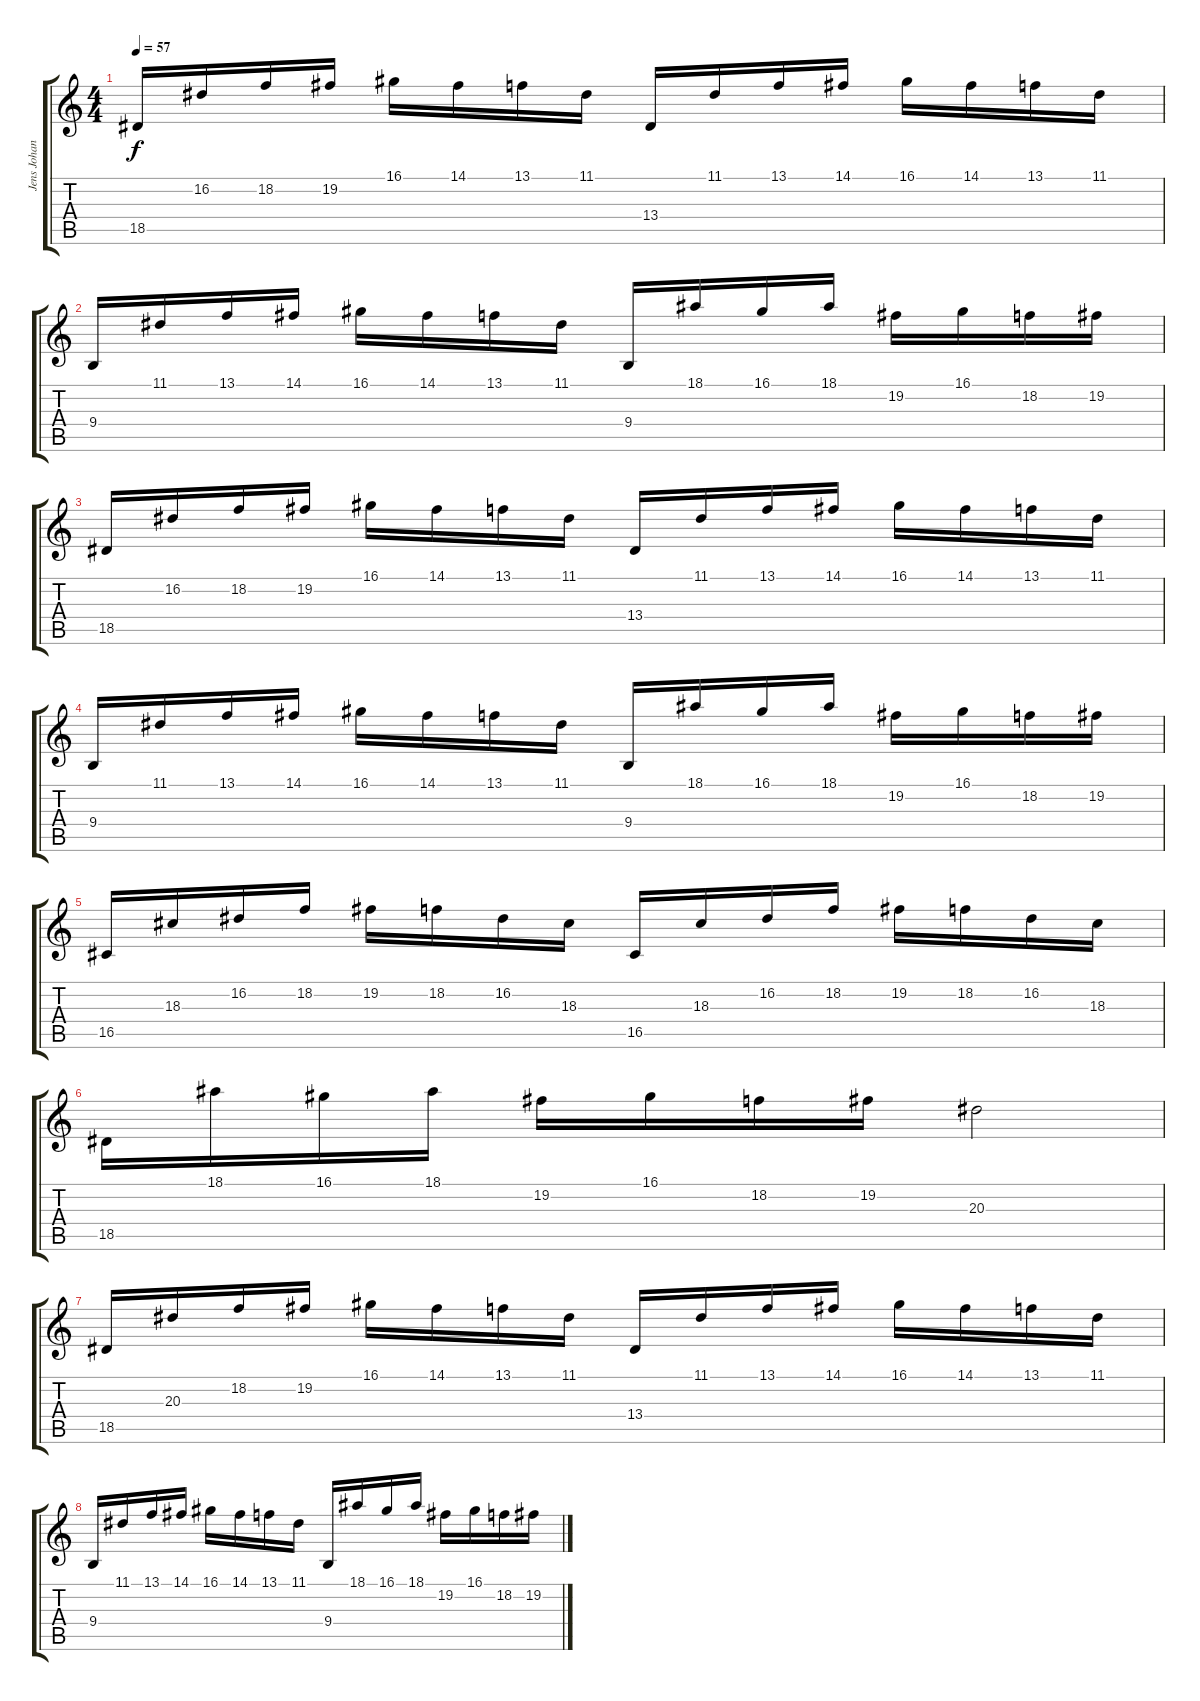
\track ("Jens Johansson" "Jens Johan") {instrument orchestralharp}
\staff {score tabs}
\tuning (E4 B3 G3 D3 A2 E2) {hide}
\ts (4 4)
\tempo 57
\clef g2
\ks c
18.5.16{dy f} 16.2.16 18.2.16 19.2.16 16.1.16 14.1.16 13.1.16 11.1.16 13.4.16 11.1.16 13.1.16 14.1.16 16.1.16 14.1.16 13.1.16 11.1.16 |
9.4.16 11.1.16 13.1.16 14.1.16 16.1.16 14.1.16 13.1.16 11.1.16 9.4.16 18.1.16 16.1.16 18.1.16 19.2.16 16.1.16 18.2.16 19.2.16 |
18.5.16 16.2.16 18.2.16 19.2.16 16.1.16 14.1.16 13.1.16 11.1.16 13.4.16 11.1.16 13.1.16 14.1.16 16.1.16 14.1.16 13.1.16 11.1.16 |
9.4.16 11.1.16 13.1.16 14.1.16 16.1.16 14.1.16 13.1.16 11.1.16 9.4.16 18.1.16 16.1.16 18.1.16 19.2.16 16.1.16 18.2.16 19.2.16 |
16.5.16 18.3.16 16.2.16 18.2.16 19.2.16 18.2.16 16.2.16 18.3.16 16.5.16 18.3.16 16.2.16 18.2.16 19.2.16 18.2.16 16.2.16 18.3.16 |
18.5.16 18.1.16 16.1.16 18.1.16 19.2.16 16.1.16 18.2.16 19.2.16 20.3.2 |
18.5.16 20.3.16 18.2.16 19.2.16 16.1.16 14.1.16 13.1.16 11.1.16 13.4.16 11.1.16 13.1.16 14.1.16 16.1.16 14.1.16 13.1.16 11.1.16 |
9.4.16 11.1.16 13.1.16 14.1.16 16.1.16 14.1.16 13.1.16 11.1.16 9.4.16 18.1.16 16.1.16 18.1.16 19.2.16 16.1.16 18.2.16 19.2.16
